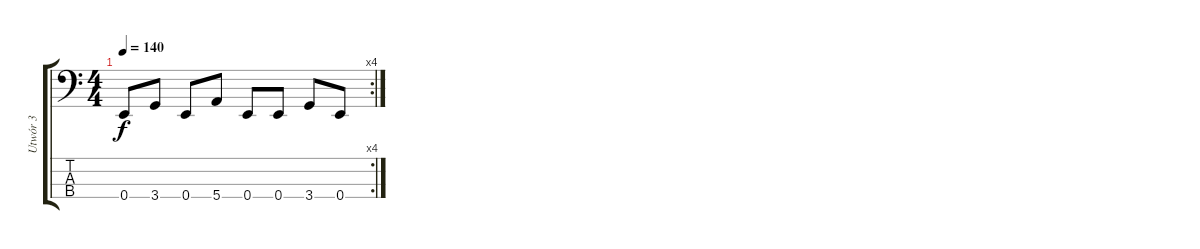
\track ("Utwór 3" "Utwór 3") {instrument electricbassfinger}
\staff {score tabs}
\tuning (G2 D2 A1 E1) {hide}
\rc 4
\ts (4 4)
\tempo 140
\clef f4
\ks c
0.4.8{dy f} 3.4.8 0.4.8 5.4.8 0.4.8 0.4.8 3.4.8 0.4.8
